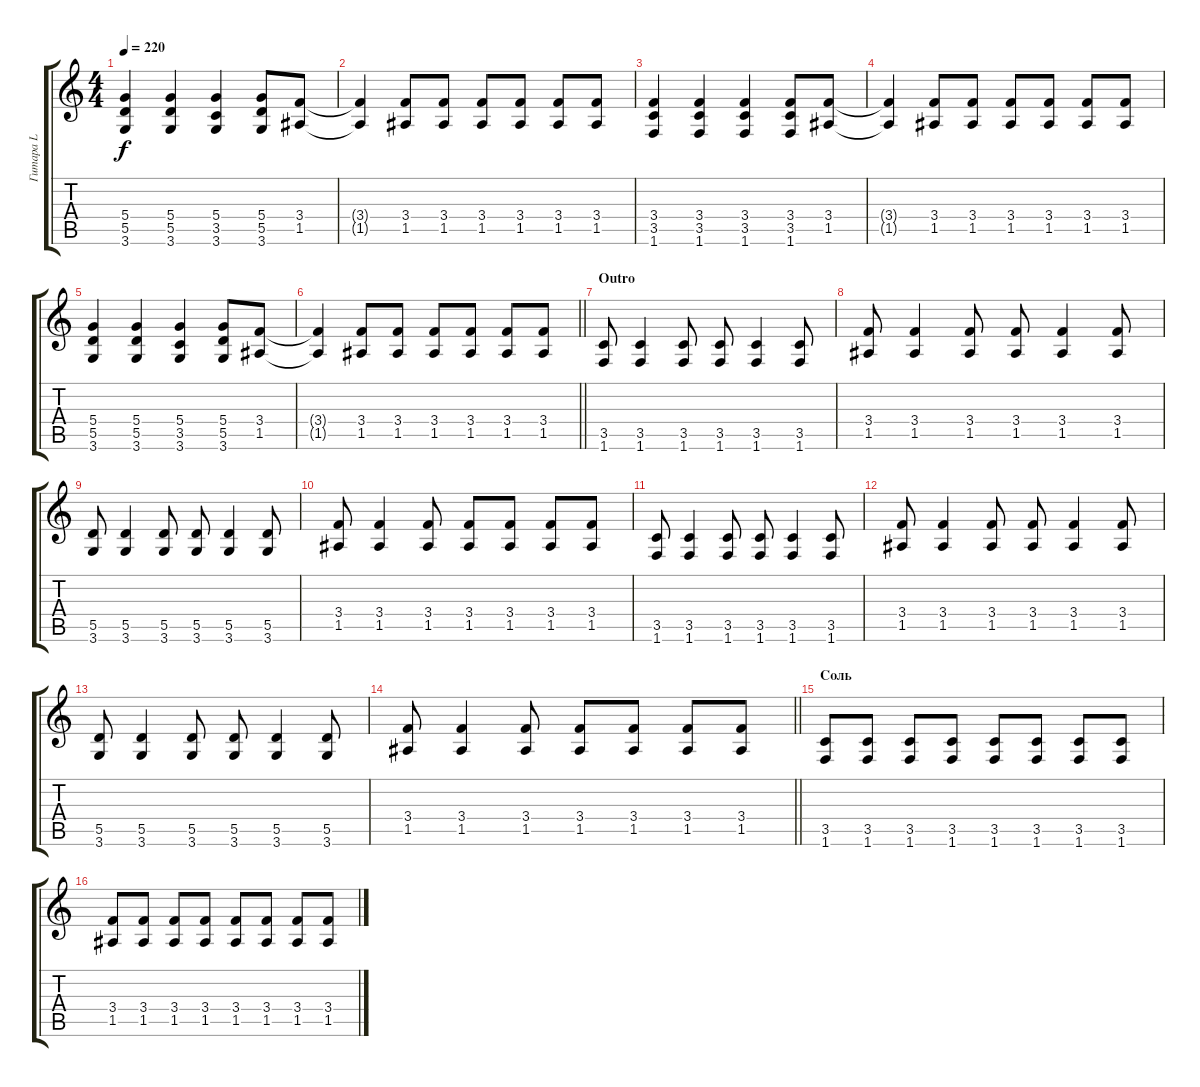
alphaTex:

\track ("Гитара L" "Гитара L") {instrument overdrivenguitar}
\staff {score tabs}
\tuning (E4 B3 G3 D3 A2 E2) {hide}
\ts (4 4)
\tempo 220
\clef g2
\ks c
(5.4 5.5 3.6).4{dy f} (5.4 5.5 3.6).4 (5.4 3.5 3.6).4 (5.4 5.5 3.6).8 (3.4 1.5).8 |
(3.4{t} 1.5{t}).4 (3.4 1.5).8 (3.4 1.5).8 (3.4 1.5).8 (3.4 1.5).8 (3.4 1.5).8 (3.4 1.5).8 |
(3.4 3.5 1.6).4 (3.4 3.5 1.6).4 (3.4 3.5 1.6).4 (3.4 3.5 1.6).8 (3.4 1.5).8 |
(3.4{t} 1.5{t}).4 (3.4 1.5).8 (3.4 1.5).8 (3.4 1.5).8 (3.4 1.5).8 (3.4 1.5).8 (3.4 1.5).8 |
(5.4 5.5 3.6).4 (5.4 5.5 3.6).4 (5.4 3.5 3.6).4 (5.4 5.5 3.6).8 (3.4 1.5).8 |
\barLineRight lightlight
(3.4{t} 1.5{t}).4 (3.4 1.5).8 (3.4 1.5).8 (3.4 1.5).8 (3.4 1.5).8 (3.4 1.5).8 (3.4 1.5).8 |
\section ("" "Outro")
(3.5 1.6).8 (3.5 1.6).4 (3.5 1.6).8 (3.5 1.6).8 (3.5 1.6).4 (3.5 1.6).8 |
(3.4 1.5).8 (3.4 1.5).4 (3.4 1.5).8 (3.4 1.5).8 (3.4 1.5).4 (3.4 1.5).8 |
(5.5 3.6).8 (5.5 3.6).4 (5.5 3.6).8 (5.5 3.6).8 (5.5 3.6).4 (5.5 3.6).8 |
(3.4 1.5).8 (3.4 1.5).4 (3.4 1.5).8 (3.4 1.5).8 (3.4 1.5).8 (3.4 1.5).8 (3.4 1.5).8 |
(3.5 1.6).8 (3.5 1.6).4 (3.5 1.6).8 (3.5 1.6).8 (3.5 1.6).4 (3.5 1.6).8 |
(3.4 1.5).8 (3.4 1.5).4 (3.4 1.5).8 (3.4 1.5).8 (3.4 1.5).4 (3.4 1.5).8 |
(5.5 3.6).8 (5.5 3.6).4 (5.5 3.6).8 (5.5 3.6).8 (5.5 3.6).4 (5.5 3.6).8 |
\barLineRight lightlight
(3.4 1.5).8 (3.4 1.5).4 (3.4 1.5).8 (3.4 1.5).8 (3.4 1.5).8 (3.4 1.5).8 (3.4 1.5).8 |
\section ("" "Соль")
(3.5 1.6).8 (3.5 1.6).8 (3.5 1.6).8 (3.5 1.6).8 (3.5 1.6).8 (3.5 1.6).8 (3.5 1.6).8 (3.5 1.6).8 |
(3.4 1.5).8 (3.4 1.5).8 (3.4 1.5).8 (3.4 1.5).8 (3.4 1.5).8 (3.4 1.5).8 (3.4 1.5).8 (3.4 1.5).8
